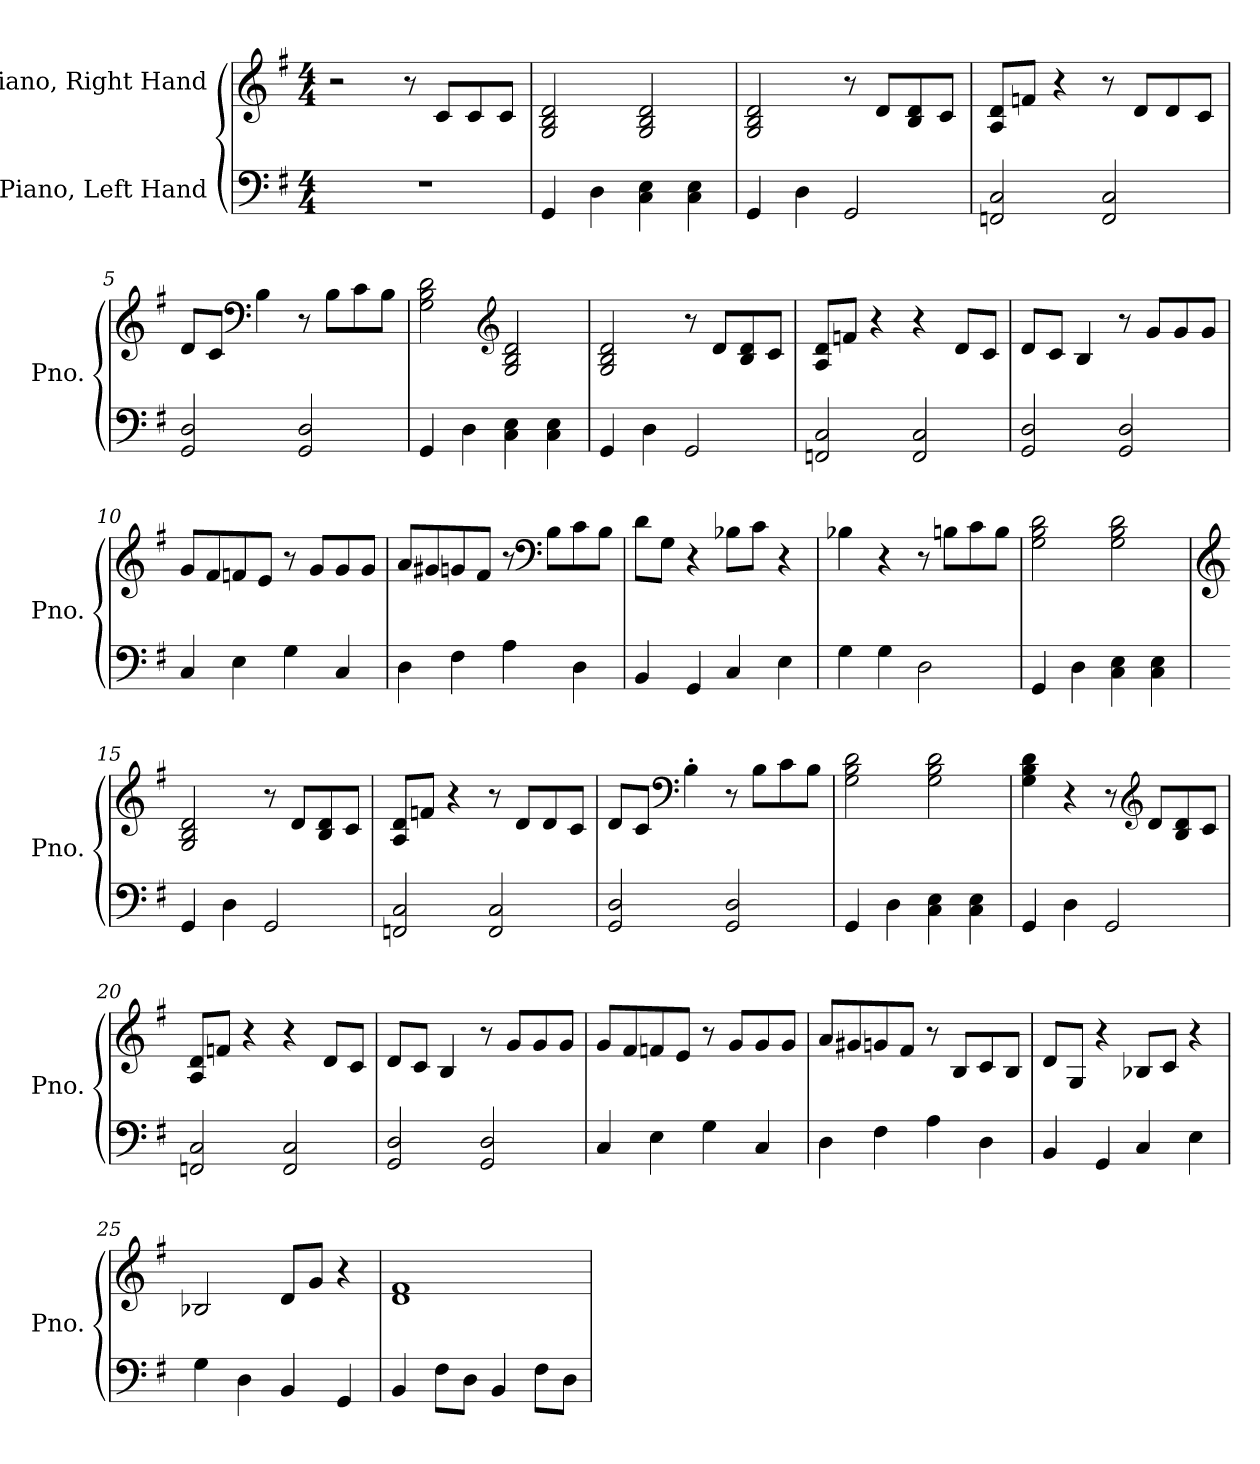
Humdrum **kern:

**kern	**kern
*part2	*part1
*staff2	*staff1
*I"Piano, Left Hand	*I"Piano, Right Hand
*I'Pno.	*I'Pno.
*clefF4	*clefG2
*k[f#]	*k[f#]
*M4/4	*M4/4
*MM90	*MM90
=1	=1
1r	2r
.	8r
.	8c/L
.	8c/
.	8c/J
=2	=2
4GG/	2G/ 2B/ 2d/
4D\	.
4C\ 4E\	2G/ 2B/ 2d/
4C\ 4E\	.
=3	=3
4GG/	2G/ 2B/ 2d/
4D\	.
2GG/	8r
.	8d/L
.	8B/ 8d/
.	8c/J
=4	=4
2FFn/ 2C/	8A/ 8d/L
.	8fn/J
.	4r
2FF/ 2C/	8r
.	8d/L
.	8d/
.	8c/J
=5	=5
2GG/ 2D/	8d/L
.	8c/J
*	*clefF4
.	4B\
2GG/ 2D/	8r
.	8B\L
.	8c\
.	8B\J
!!LO:LB:g=z
=6	=6
4GG/	2G\ 2B\ 2d\
4D\	.
*	*clefG2
4C\ 4E\	2G/ 2B/ 2d/
4C\ 4E\	.
=7	=7
4GG/	2G/ 2B/ 2d/
4D\	.
2GG/	8r
.	8d/L
.	8B/ 8d/
.	8c/J
=8	=8
2FFn/ 2C/	8A/ 8d/L
.	8fn/J
.	4r
2FF/ 2C/	4r
.	8d/L
.	8c/J
=9	=9
2GG/ 2D/	8d/L
.	8c/J
.	4B/
2GG/ 2D/	8r
.	8g/L
.	8g/
.	8g/J
=10	=10
4C/	8g/L
.	8f#/
4E\	8fn/
.	8e/J
4G\	8r
.	8g/L
4C/	8g/
.	8g/J
!!LO:LB:g=z
=11	=11
4D\	8a/L
.	8g#X/
4F#\	8gn/
.	8f#/J
4A\	8r
*	*clefF4
.	8B\L
4D\	8c\
.	8B\J
=12	=12
4BB/	8d\L
.	8G\J
4GG/	4r
4C/	8B-X\L
.	8c\J
4E\	4r
=13	=13
4G\	4B-X\
4G\	4r
2D\	8r
.	8Bn\L
.	8c\
.	8B\J
=14	=14
4GG/	2G\ 2B\ 2d\
4D\	.
4C\ 4E\	2G\ 2B\ 2d\
4C\ 4E\	.
=15	=15
*	*clefG2
4GG/	2G/ 2B/ 2d/
4D\	.
2GG/	8r
.	8d/L
.	8B/ 8d/
.	8c/J
!!LO:LB:g=z
=16	=16
2FFn/ 2C/	8A/ 8d/L
.	8fn/J
.	4r
2FF/ 2C/	8r
.	8d/L
.	8d/
.	8c/J
=17	=17
2GG/ 2D/	8d/L
.	8c/J
*	*clefF4
.	4B'\
2GG/ 2D/	8r
.	8B\L
.	8c\
.	8B\J
=18	=18
4GG/	2G\ 2B\ 2d\
4D\	.
4C\ 4E\	2G\ 2B\ 2d\
4C\ 4E\	.
=19	=19
4GG/	4G\ 4B\ 4d\
4D\	4r
2GG/	8r
*	*clefG2
.	8d/L
.	8B/ 8d/
.	8c/J
=20	=20
2FFn/ 2C/	8A/ 8d/L
.	8fn/J
.	4r
2FF/ 2C/	4r
.	8d/L
.	8c/J
!!LO:LB:g=z
=21	=21
2GG/ 2D/	8d/L
.	8c/J
.	4B/
2GG/ 2D/	8r
.	8g/L
.	8g/
.	8g/J
=22	=22
4C/	8g/L
.	8f#/
4E\	8fn/
.	8e/J
4G\	8r
.	8g/L
4C/	8g/
.	8g/J
=23	=23
4D\	8a/L
.	8g#X/
4F#\	8gn/
.	8f#/J
4A\	8r
.	8B/L
4D\	8c/
.	8B/J
=24	=24
4BB/	8d/L
.	8G/J
4GG/	4r
4C/	8B-X/L
.	8c/J
4E\	4r
=25	=25
4G\	2B-X/
4D\	.
4BB/	8d/L
.	8g/J
4GG/	4r
!!LO:LB:g=z
=26	=26
4BB/	1d 1f#
8F#\L	.
8D\J	.
4BB/	.
8F#\L	.
8D\J	.
=	=
*-	*-
